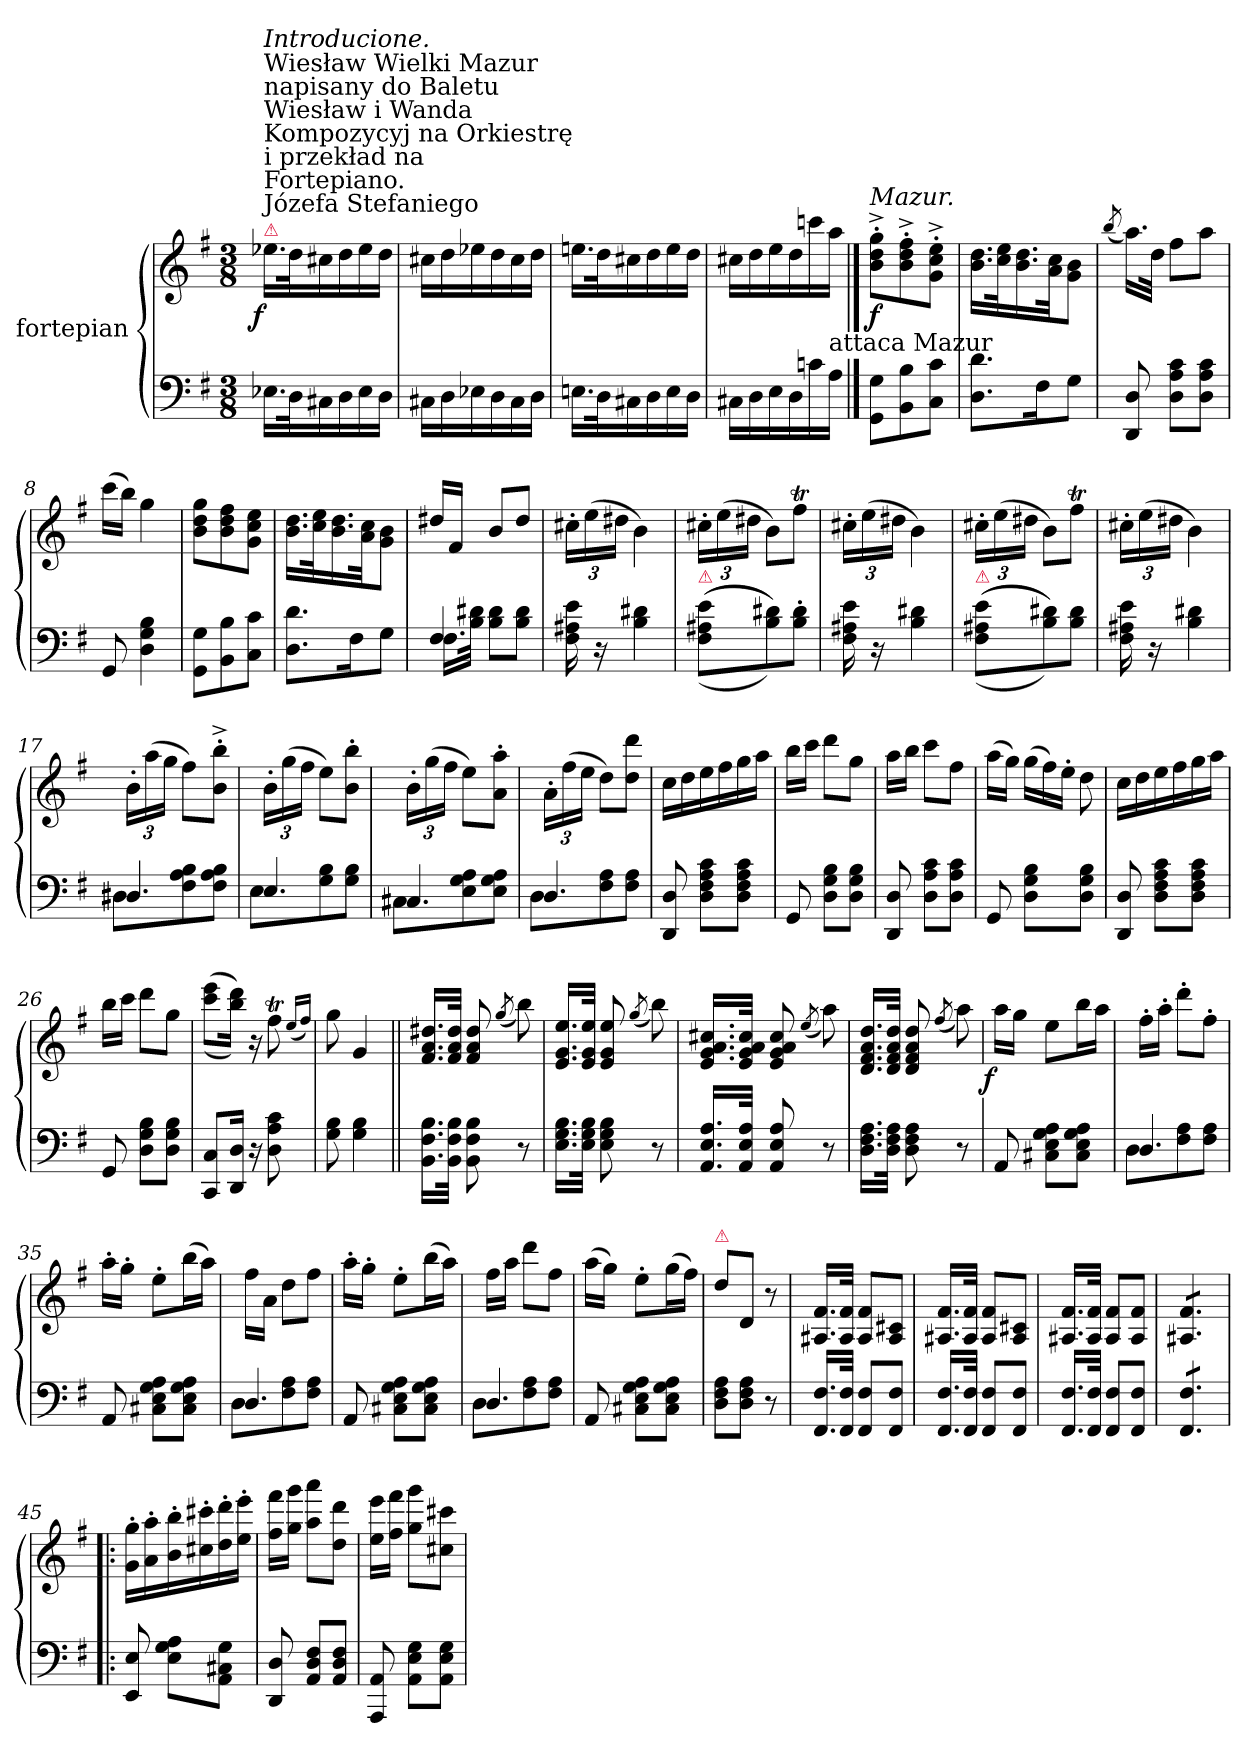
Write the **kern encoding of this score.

**kern	**kern	**dynam
*part2	*part1	*part1
*staff2	*staff1	*staff1
*I"fortepian	*I"fortepian	*
*clefF4	*clefG2	*
*k[f#]	*k[f#]	*
*M3/8	*M3/8	*
=1	=1	=1
!	!LO:TX:a:color=crimson:t=⚠	!
!	!LO:TX:a:t=Wiesław Wielki Mazur\nnapisany do Baletu\nWiesław i Wanda\nKompozycyj na Orkiestrę\ni przekład na\nFortepiano.\nJózefa Stefaniego	!
!	!LO:TX:a:i:t=Introducione.	!
!	!	!LO:DY:rj
16.E-X\LL	16.ee-X\LL	f
32D\K	32dd\K	.
16C#X\	16cc#X\	.
16D\	16dd\	.
16E-\	16ee-\	.
16D\JJ	16dd\JJ	.
=2	=2	=2
16C#X\LL	16cc#X\LL	.
16D\	16dd\	.
16E-X\	16ee-X\	.
16D\	16dd\	.
16C#\	16cc#\	.
16D\JJ	16dd\JJ	.
=3	=3	=3
16.En\LL	16.een\LL	.
32D\K	32dd\K	.
16C#X\	16cc#X\	.
16D\	16dd\	.
16E\	16ee\	.
16D\JJ	16dd\JJ	.
=4	=4	=4
16C#X\LL	16cc#X\LL	.
16D\	16dd\	.
16E\	16ee\	.
16D\	16dd\	.
16cn\	16cccn\	.
!LO:TX:a:t=attaca Mazur	!	!
16A\JJ	16aa\JJ	.
==5	==5	==5
!	!LO:TX:a:i:t=Mazur.	!
8GG\ 8G\L	8b'^<\ 8dd'^<\ 8gg'^<\L	f
8BB\ 8B\	8b'^<\ 8dd'^<\ 8ff#'^<\	.
8C\ 8c\J	8g'^<\ 8cc'^<\ 8ee'^<\J	.
=6	=6	=6
8.D\ 8.d\L	16.b\ 16.dd\LL	.
.	32cc\ 32ee\K	.
.	16.b\ 16.dd\	.
16F#\K	.	.
.	32a\ 32cc\JK	.
8G\J	8g\ 8b\J	.
=7	=7	=7
.	(8qbb/	.
8DD/ 8D/	16.aa\LL)	.
.	32dd\JJk	.
8D\ 8A\ 8c\L	8ff#\L	.
8D\ 8A\ 8c\J	8aa\J	.
=8	=8	=8
8GG/	(>16ccc\LL	.
.	16bb\JJ)	.
4D\ 4G\ 4B\	4gg\	.
=9	=9	=9
8GG\ 8G\L	8b\ 8dd\ 8gg\L	.
8BB\ 8B\	8b\ 8dd\ 8ff#\	.
8C\ 8c\J	8g\ 8cc\ 8ee\J	.
=10	=10	=10
8.D\ 8.d\L	16.b\ 16.dd\LL	.
.	32cc\ 32ee\K	.
.	16.b\ 16.dd\	.
16F#\K	.	.
.	32a\ 32cc\JK	.
8G\J	8g\ 8b\J	.
=11	=11	=11
*^	*	*
4F#/	16.F#\LL	16dd#X/LL	.
.	.	16f#/JJ	.
.	32B\ 32d#X\JJk	.	.
.	8B\ 8d#\L	8b/L	.
8ryy	8B\ 8d#\J	8dd#/J	.
*v	*v	*	*
=12	=12	=12
16F#\ 16A#X\ 16e\	24cc#X'\LL	.
.	(24ee\	.
16r	.	.
.	24dd#X\JJ	.
4B\ 4d#X\	4b\)	.
=13	=13	=13
!LO:TX:a:color=crimson:t=⚠	!	!
(<(>(>8F#\ 8A#X\ 8e\L	24cc#X'\LL	.
.	(24ee\	.
.	24dd#X\JJ	.
8B\ 8d#X\)))	8b\L)	.
8B'\ 8d#'\J	8ff#t\J	.
=14	=14	=14
16F#\ 16A#X\ 16e\	24cc#X'\LL	.
.	(24ee\	.
16r	.	.
.	24dd#X\JJ	.
4B\ 4d#X\	4b\)	.
=15	=15	=15
!LO:TX:a:color=crimson:t=⚠	!	!
(<(>(>8F#\ 8A#X\ 8e\L	24cc#X'\LL	.
.	(24ee\	.
.	24dd#X\JJ	.
8B\ 8d#X\)))	8b\L)	.
8B\ 8d#\J	8ff#t\J	.
=16	=16	=16
16F#\ 16A#X\ 16e\	24cc#X'\LL	.
.	(24ee\	.
16r	.	.
.	24dd#X\JJ	.
4B\ 4d#X\	4b\)	.
=17	=17	=17
*^	*	*
4.D#X/	8D#X\L	24b'\LL	.
.	.	(24aa\	.
.	.	24gg\JJ	.
.	8F#\ 8A\ 8B\	8ff#\L)	.
.	8F#\ 8A\ 8B\J	8b'^<\ 8bb'^<\J	.
=18	=18	=18	=18
4.E/	8E\L	24b'\LL	.
.	.	(24gg\	.
.	.	24ff#\JJ	.
.	8G\ 8B\	8ee\L)	.
.	8G\ 8B\J	8b'\ 8bb'\J	.
=19	=19	=19	=19
4.C#X/	8C#X\L	24b'\LL	.
.	.	(24gg\	.
.	.	24ff#\JJ	.
.	8E\ 8G\ 8A\	8ee\L)	.
.	8E\ 8G\ 8A\J	8a'\ 8aa'\J	.
=20	=20	=20	=20
4.D/	8D\L	24a'\LL	.
.	.	(24ff#\	.
.	.	24ee\JJ	.
.	8F#\ 8A\	8dd\L)	.
.	8F#\ 8A\J	8dd\ 8ddd\J	.
*v	*v	*	*
=21	=21	=21
8DD/ 8D/	16cc\LL	.
.	16dd\	.
8D\ 8F#\ 8A\ 8c\L	16ee\	.
.	16ff#\	.
8D\ 8F#\ 8A\ 8c\J	16gg\	.
.	16aa\JJ	.
=22	=22	=22
8GG/	16bb\LL	.
.	16ccc\JJ	.
8D\ 8G\ 8B\L	8ddd\L	.
8D\ 8G\ 8B\J	8gg\J	.
=23	=23	=23
8DD/ 8D/	16aa\LL	.
.	16bb\JJ	.
8D\ 8A\ 8c\L	8ccc\L	.
8D\ 8A\ 8c\J	8ff#\J	.
=24	=24	=24
8GG/	(16aa\LL	.
.	16gg\JJ)	.
*	*Xtuplet	*
8D\ 8G\ 8B\L	(24gg\LL	.
.	24ff#\)	.
.	24ee'\JJ	.
8D\ 8G\ 8B\J	8dd\	.
=25	=25	=25
8DD/ 8D/	16cc\LL	.
.	16dd\	.
8D\ 8F#\ 8A\ 8c\L	16ee\	.
.	16ff#\	.
8D\ 8F#\ 8A\ 8c\J	16gg\	.
.	16aa\JJ	.
=26	=26	=26
8GG/	16bb\LL	.
.	16ccc\JJ	.
8D\ 8G\ 8B\L	8ddd\L	.
8D\ 8G\ 8B\J	8gg\J	.
=27	=27	=27
8CC/ 8C/L	(>(>8ccc\ 8eee\L	.
16DD/ 16D/Jk	16bb\ 16ddd\Jk))	.
16r	16r	.
8D\ 8A\ 8c\	8ff#t\	.
.	(16qqee/LL	.
.	16qqff#/JJ)	.
=28	=28	=28
8G\ 8B\	8gg\	.
4G\ 4B\	4g/	.
=29||	=29||	=29||
16.BB\ 16.F#\ 16.B\LL	16.f#/ 16.a/ 16.dd#X/LL	.
32BB\ 32F#\ 32B\JJk	32f#/ 32a/ 32dd#/JJk	.
8BB\ 8F#\ 8B\	8f#/ 8a/ 8dd#/	.
.	(8qgg/	.
8r	8bb\)	.
=30	=30	=30
16.E\ 16.G\ 16.B\LL	16.e/ 16.g/ 16.ee/LL	.
32E\ 32G\ 32B\JJk	32e/ 32g/ 32ee/JJk	.
8E\ 8G\ 8B\	8e/ 8g/ 8ee/	.
.	(8qgg/	.
8r	8bb\)	.
=31	=31	=31
16.AA/ 16.E/ 16.A/LL	16.e/ 16.g/ 16.a/ 16.cc#X/LL	.
32AA/ 32E/ 32A/JJk	32e/ 32g/ 32a/ 32cc#/JJk	.
8AA/ 8E/ 8A/	8e/ 8g/ 8a/ 8cc#/	.
.	(8qee/	.
8r	8aa\)	.
=32	=32	=32
16.D\ 16.F#\ 16.A\LL	16.d/ 16.f#/ 16.a/ 16.dd/LL	.
32D\ 32F#\ 32A\JJk	32d/ 32f#/ 32a/ 32dd/JJk	.
8D\ 8F#\ 8A\	8d/ 8f#/ 8a/ 8dd/	.
.	(8qff#/	.
8r	8aa\)	.
=33	=33	=33
!	!	!LO:DY:rj
8AA/	16aa\LL	f
.	16gg\JJ	.
8C#X\ 8E\ 8G\ 8A\L	8ee\L	.
8C#\ 8E\ 8G\ 8A\J	16bb\L	.
.	16aa\JJ	.
=34	=34	=34
*^	*	*
4.D/	8D\L	16ff#'\LL	.
.	.	16aa'\JJ	.
.	8F#\ 8A\	8ddd'\L	.
.	8F#\ 8A\J	8ff#'\J	.
*v	*v	*	*
=35	=35	=35
8AA/	16aa'\LL	.
.	16gg'\JJ	.
8C#X\ 8E\ 8G\ 8A\L	8ee'\L	.
8C#\ 8E\ 8G\ 8A\J	(16bb\L	.
.	16aa\JJ)	.
=36	=36	=36
*^	*	*
4.D/	8D\L	16ff#\LL	.
.	.	16a\JJ	.
.	8F#\ 8A\	8dd\L	.
.	8F#\ 8A\J	8ff#\J	.
*v	*v	*	*
=37	=37	=37
8AA/	16aa'\LL	.
.	16gg'\JJ	.
8C#X\ 8E\ 8G\ 8A\L	8ee'\L	.
8C#\ 8E\ 8G\ 8A\J	(16bb\L	.
.	16aa\JJ)	.
=38	=38	=38
*^	*	*
4.D/	8D\L	16ff#\LL	.
.	.	16aa\JJ	.
.	8F#\ 8A\	8ddd\L	.
.	8F#\ 8A\J	8ff#\J	.
*v	*v	*	*
=39	=39	=39
8AA/	(16aa\LL	.
.	16gg\JJ)	.
8C#X\ 8E\ 8G\ 8A\L	8ee'\L	.
8C#\ 8E\ 8G\ 8A\J	(16gg\L	.
.	16ff#\JJ)	.
=40	=40	=40
!	!LO:TX:a:color=crimson:t=⚠	!
8D\ 8F#\ 8A\L	8dd\L	.
8D\ 8F#\ 8A\J	8d/J	.
8r	8r	.
=41	=41	=41
16.FF#/ 16.F#/LL	16.A#X/ 16.f#/LL	.
32FF#/ 32F#/JJk	32A#/ 32f#/JJk	.
8FF#/ 8F#/L	8A#/ 8f#/L	.
8FF#/ 8F#/J	8A#/ 8c#X/J	.
=42	=42	=42
16.FF#/ 16.F#/LL	16.A#X/ 16.f#/LL	.
32FF#/ 32F#/JJk	32A#/ 32f#/JJk	.
8FF#/ 8F#/L	8A#/ 8f#/L	.
8FF#/ 8F#/J	8A#/ 8c#X/J	.
=43	=43	=43
16.FF#/ 16.F#/LL	16.A#X/ 16.f#/LL	.
32FF#/ 32F#/JJk	32A#/ 32f#/JJk	.
8FF#/ 8F#/L	8A#/ 8f#/L	.
8FF#/ 8F#/J	8A#/ 8f#/J	.
=44	=44	=44
*tremolo	*	*
*	*tremolo	*
8FF#/ 8F#/L	8A#X/ 8f#/L	.
8FF#/ 8F#/	8A#X/ 8f#/	.
8FF#/ 8F#/J	8A#X/ 8f#/J	.
*	*Xtremolo	*
*Xtremolo	*	*
=45!|:	=45!|:	=45!|:
8EE/ 8E/	16g'\ 16gg'\LL	.
.	16a'\ 16aa'\	.
8E\ 8G\ 8A\L	16b'\ 16bb'\	.
.	16cc#X'\ 16ccc#X'\	.
8AA\ 8C#X\ 8G\J	16dd'\ 16ddd'\	.
.	16ee'\ 16eee'\JJ	.
=46	=46	=46
8DD/ 8D/	16ff#\ 16fff#\LL	.
.	16gg\ 16ggg\JJ	.
8AA/ 8D/ 8F#/L	8aa\ 8aaa\L	.
8AA/ 8D/ 8F#/J	8dd\ 8ddd\J	.
=47	=47	=47
8AAA/ 8AA/	16ee\ 16eee\LL	.
.	16ff#\ 16fff#\JJ	.
8AA\ 8E\ 8G\L	8gg\ 8ggg\L	.
8AA\ 8E\ 8G\J	8cc#X\ 8ccc#X\J	.
=	=	=
*-	*-	*-
